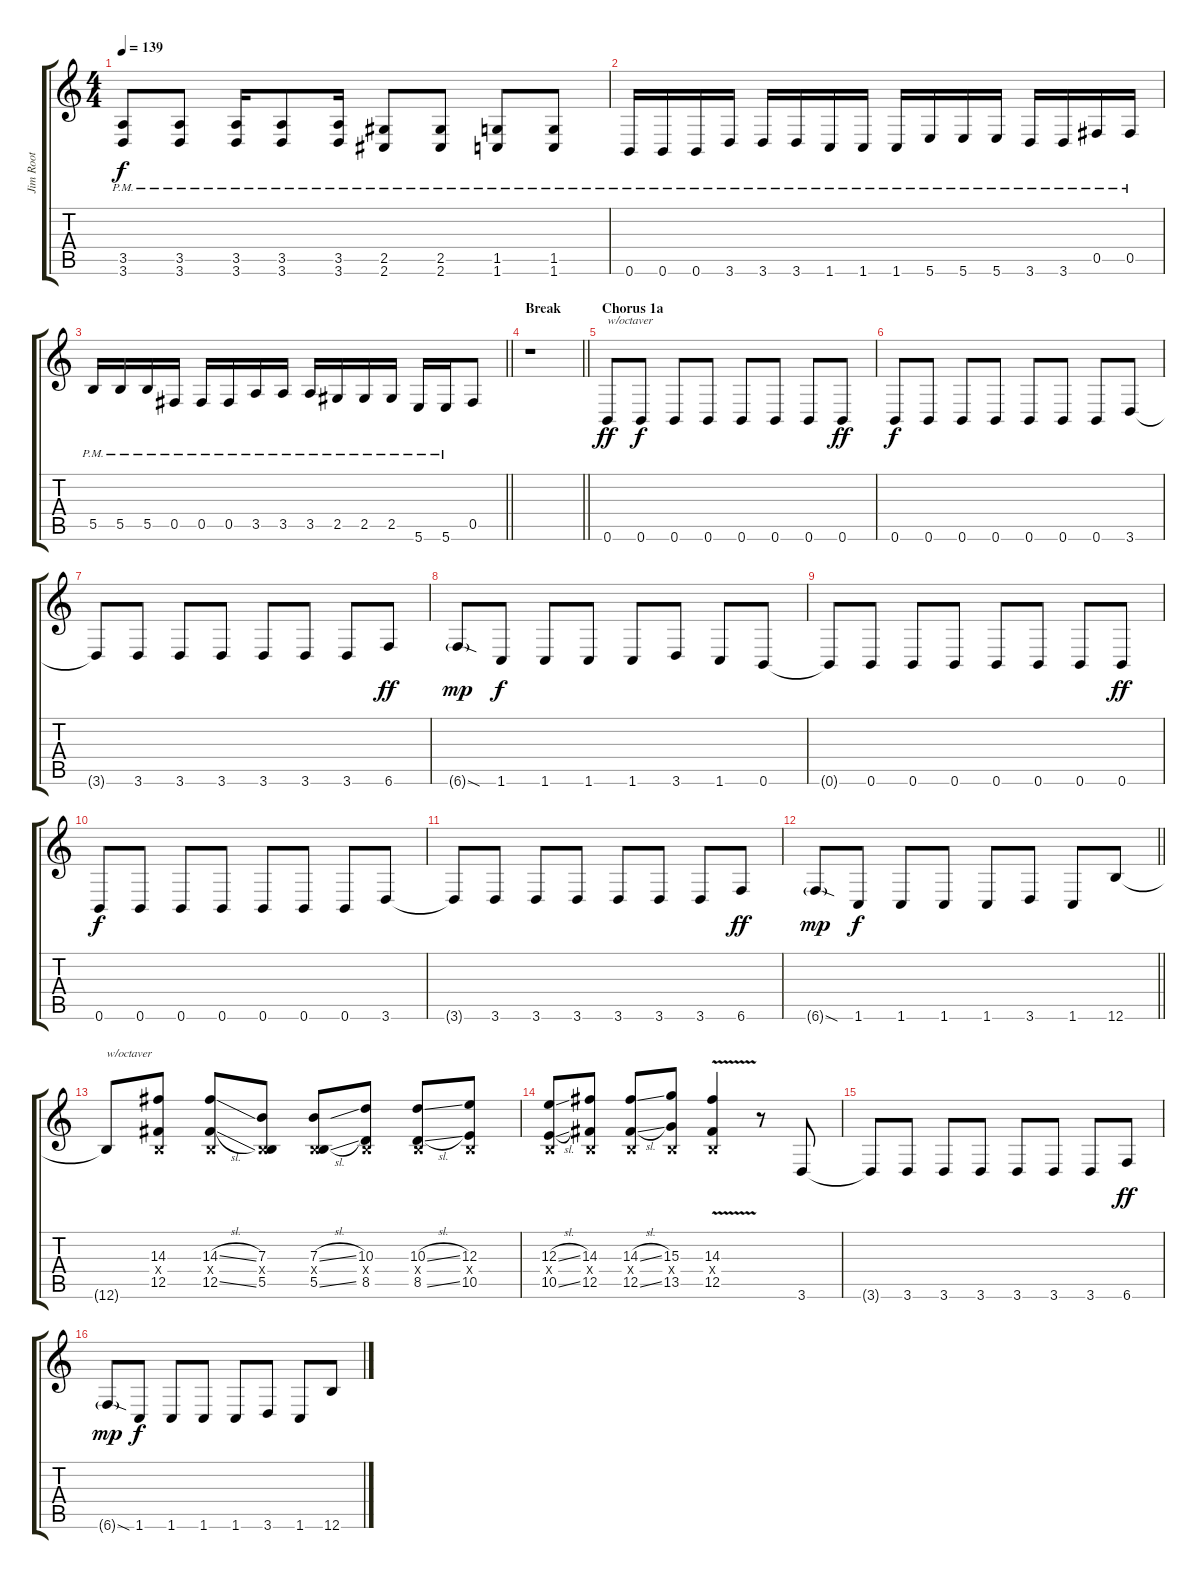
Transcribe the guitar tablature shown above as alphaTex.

\track ("Jim Root" "Jim Root") {instrument distortionguitar}
\staff {score tabs}
\tuning (Db4 Ab3 E3 B2 Gb2 B1) {hide}
\ts (4 4)
\tempo 139
\clef g2
\ks c
(3.5{pm} 3.6{pm}).8{dy f} (3.5{pm} 3.6{pm}).8 (3.5{pm} 3.6{pm}).16 (3.5{pm} 3.6{pm}).8 (3.5{pm} 3.6{pm}).16 (2.5{pm} 2.6{pm}).8 (2.5{pm} 2.6{pm}).8 (1.5{pm} 1.6{pm}).8 (1.5{pm} 1.6{pm}).8 |
0.6{pm}.16 0.6{pm}.16 0.6{pm}.16 3.6{pm}.16 3.6{pm}.16 3.6{pm}.16 1.6{pm}.16 1.6{pm}.16 1.6{pm}.16 5.6{pm}.16 5.6{pm}.16 5.6{pm}.16 3.6{pm}.16 3.6{pm}.16 0.5{pm}.16 0.5{pm}.16 |
\barLineRight lightlight
5.5{pm}.16 5.5{pm}.16 5.5{pm}.16 0.5{pm}.16 0.5{pm}.16 0.5{pm}.16 3.5{pm}.16 3.5{pm}.16 3.5{pm}.16 2.5{pm}.16 2.5{pm}.16 2.5{pm}.16 5.6{pm}.16 5.6{pm}.16 0.5.8 |
\section ("" "Break")
\barLineRight lightlight
r.1 |
\section ("" "Chorus 1a")
0.6.8{txt "w/octaver" dy ff} 0.6.8{dy f} 0.6.8 0.6.8 0.6.8 0.6.8 0.6.8 0.6.8{dy ff} |
0.6.8{dy f} 0.6.8 0.6.8 0.6.8 0.6.8 0.6.8 0.6.8 3.6.8 |
3.6{t}.8 3.6.8 3.6.8 3.6.8 3.6.8 3.6.8 3.6.8 6.6.8{dy ff} |
6.6{sod g}.8{dy mp} 1.6.8{dy f} 1.6.8 1.6.8 1.6.8 3.6.8 1.6.8 0.6.8 |
0.6{t}.8 0.6.8 0.6.8 0.6.8 0.6.8 0.6.8 0.6.8 0.6.8{dy ff} |
0.6.8{dy f} 0.6.8 0.6.8 0.6.8 0.6.8 0.6.8 0.6.8 3.6.8 |
3.6{t}.8 3.6.8 3.6.8 3.6.8 3.6.8 3.6.8 3.6.8 6.6.8{dy ff} |
\barLineRight lightlight
6.6{sod g}.8{dy mp} 1.6.8{dy f} 1.6.8 1.6.8 1.6.8 3.6.8 1.6.8 12.6.8 |
12.6{t}.8{txt "w/octaver"} (14.3 0.4{x} 12.5).8 (14.3{sl} 0.4{x} 12.5{sl}).8 (7.3 0.4{x} 5.5).8 (7.3{sl} 0.4{x} 5.5{sl}).8 (10.3 0.4{x} 8.5).8 (10.3{sl} 0.4{x} 8.5{sl}).8 (12.3 0.4{x} 10.5).8 |
(12.3{sl} 0.4{x} 10.5{sl}).8 (14.3 0.4{x} 12.5).8 (14.3{sl} 0.4{x} 12.5{sl}).8 (15.3 0.4{x} 13.5).8 (14.3{v} 0.4{x} 12.5{v}).4 r.8 3.6.8 |
3.6{t}.8 3.6.8 3.6.8 3.6.8 3.6.8 3.6.8 3.6.8 6.6.8{dy ff} |
6.6{sod g}.8{dy mp} 1.6.8{dy f} 1.6.8 1.6.8 1.6.8 3.6.8 1.6.8 12.6.8
